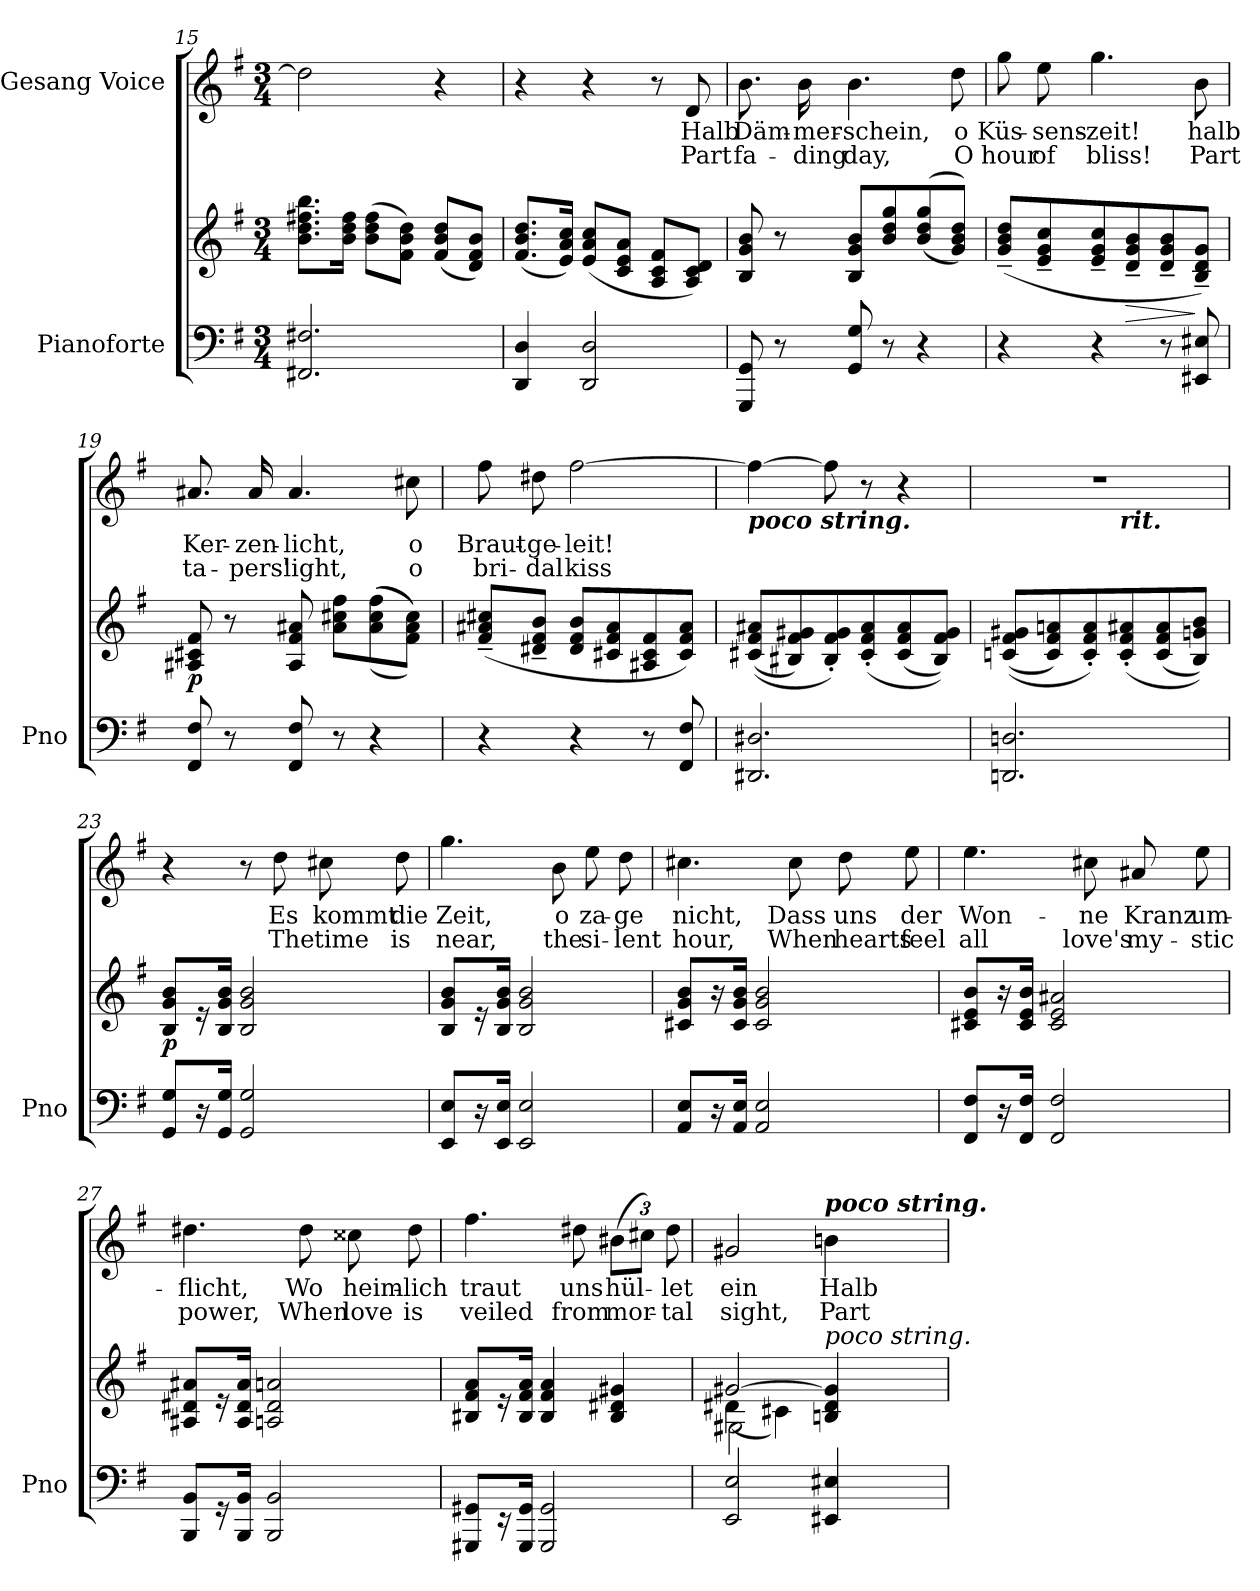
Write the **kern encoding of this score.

**kern	**kern	**dynam	**kern	**text	**text
*part2	*part2	*part2	*part1	*part1	*part1
*staff3	*staff2	*staff2/3	*staff1	*staff1	*staff1
*I"Pianoforte	*	*	*I"Gesang Voice	*	*
*I'Pno	*	*	*	*	*
*clefF4	*clefG2	*	*clefG2	*	*
*k[f#]	*k[f#]	*	*k[f#]	*	*
*M3/4	*M3/4	*	*M3/4	*	*
=15	=15	=15	=15	=15	=15
2.FF#X/ 2.F#X/	8.b\ 8.dd\ 8.ff#X\ 8.bb\L	.	2dd\]	.	.
.	16b\ 16dd\ 16ff#\Jk	.	.	.	.
.	(8b\ 8dd\ 8ff#\L	.	.	.	.
.	8f#\ 8b\ 8dd\J)	.	.	.	.
.	(8f#/ 8b/ 8dd/L	.	4r	.	.
.	8d/ 8f#/ 8b/J)	.	.	.	.
=16	=16	=16	=16	=16	=16
4DD/ 4D/	(8.f#/ 8.b/ 8.dd/L	.	4r	.	.
.	16e/ 16a/ 16cc/Jk)	.	.	.	.
2DD/ 2D/	(8e/ 8a/ 8cc/L	.	4r	.	.
.	8c/ 8e/ 8a/J	.	.	.	.
.	8A/ 8c/ 8f#/L	.	8r	.	.
.	8A/ 8c/ 8d/J)	.	8d/	Halb	Part
=17	=17	=17	=17	=17	=17
8GGG/ 8GG/	8B/ 8g/ 8b/	.	8.b\	Däm-	fa-
8r	8r	.	.	.	.
.	.	.	16b\	-mer-	-ding
!	!	!LO:DY:b	!	!	!
8GG/ 8G/	8B/ 8g/ 8b/L	other-dynamics	4.b\	-schein,	day,
8r	8b/ 8dd/ 8gg/	.	.	.	.
4r	(>(8b/ 8dd/ 8gg/	.	.	.	.
.	8g/ 8b/ 8dd/J))	.	8dd\	o	O
=18	=18	=18	=18	=18	=18
4r	(8g/~ 8b/~ 8dd/~L	.	8gg\	Küs-	hour
.	8e/~ 8g/~ 8cc/~	.	8ee\	-sens-	of
4r	8e/~ 8g/~ 8cc/~	.	4.gg\	-zeit!	bliss!
!	!	!LO:HP:b	!	!	!
.	8d/~ 8g/~ 8b/~	>	.	.	.
8r	8d/~ 8g/~ 8b/~	.	.	.	.
8EE#X/ 8E#X/	8B/~ 8d/~ 8g/~J)	]	8b\	halb	Part
=19	=19	=19	=19	=19	=19
!	!	!LO:DY:b	!	!	!
8FF#/ 8F#/	8A#X/ 8c#X/ 8f#/	p	8.a#X/	Ker-	ta-
8r	8r	.	.	.	.
.	.	.	16a#/	-zen-	-pers'
!	!	!LO:DY:b	!	!	!
8FF#/ 8F#/	8A#/ 8f#/ 8a#X/	other-dynamics	4.a#/	-licht,	light,
8r	8a#\ 8cc#X\ 8ff#\L	.	.	.	.
4r	(<((8a#\ 8cc#\ 8ff#\	.	.	.	.
.	8f#\ 8a#\ 8cc#\J)))	.	8cc#X\	o	o
=20	=20	=20	=20	=20	=20
4r	(8f#/~ 8a#X/~ 8cc#X/~L	.	8ff#\	Braut-	bri-
.	8d#X/~ 8f#/~ 8b/~J	.	8dd#X\	-ge-	-dal
4r	8d#/ 8f#/ 8b/L	.	[2ff#\	-leit!	kiss
.	8c#X/ 8f#/ 8a#/	.	.	.	.
8r	8A#X/ 8c#/ 8f#/	.	.	.	.
8FF#/ 8F#/	8c#/ 8f#/ 8a#/J)	.	.	.	.
=21	=21	=21	=21	=21	=21
!	!	!	!LO:TX:b:Bi:t=poco string.	!	!
2.DD#X/ 2.D#X/	(>(>8c#X/ 8f#/ 8a#X/L	.	4ff#\_	.	.
.	8B#X/ 8f#/ 8g#X/)	.	.	.	.
.	8B#/'> 8f#/'> 8g#/'>)	.	8ff#\]	.	.
.	(>8c#/'> 8f#/'> 8a#/'>	.	8r	.	.
.	(>8c#/ 8f#/ 8a#/	.	4r	.	.
.	8B#/ 8f#/ 8g#/J))	.	.	.	.
=22	=22	=22	=22	=22	=22
*	*	*	*^	*	*
2.DDn/ 2.Dn/	(>(>8cn/ 8f#/ 8g#X/L	.	2.r	4.ryy	.	.
.	8c/ 8f#/ 8an/)	.	.	.	.	.
.	8c/'> 8f#/'> 8a/'>)	.	.	.	.	.
!	!	!	!	!LO:TX:b:Bi:t=rit.	!	!
.	(>8c/'> 8f#/'> 8a#X/'>	.	.	4.ryy	.	.
.	(>8c/ 8f#/ 8a#/	.	.	.	.	.
.	8B/ 8gn/ 8b/J))	.	.	.	.	.
=23	=23	=23	=23	=23	=23	=23
!	!	!	!LO:TX:b:B:t=Tempo	!	!	!
!	!	!LO:DY:b	!	!	!	!
*	*	*	*v	*v	*	*
8GG/ 8G/L	8B/ 8g/ 8b/L	p	4r	.	.
16r	16r	.	.	.	.
16GG/ 16G/JJ	16B/ 16g/ 16b/JJ	.	.	.	.
2GG/ 2G/	2B/ 2g/ 2b/	.	8r	.	.
.	.	.	8dd\	Es	The
.	.	.	8cc#X\	kommt	time
.	.	.	8dd\	die	is
=24	=24	=24	=24	=24	=24
8EE/ 8E/L	8B/ 8g/ 8b/L	.	4.gg\	Zeit,	near,
16r	16r	.	.	.	.
16EE/ 16E/JJ	16B/ 16g/ 16b/JJ	.	.	.	.
2EE/ 2E/	2B/ 2g/ 2b/	.	.	.	.
.	.	.	8b\	o	the
.	.	.	8ee\	za-	si-
.	.	.	8dd\	-ge	-lent
=25	=25	=25	=25	=25	=25
8AA/ 8E/L	8c#X/ 8g/ 8b/L	.	4.cc#X\	nicht,	hour,
16r	16r	.	.	.	.
16AA/ 16E/JJ	16c#/ 16g/ 16b/JJ	.	.	.	.
2AA/ 2E/	2c#/ 2g/ 2b/	.	.	.	.
.	.	.	8cc#\	Dass	When
.	.	.	8dd\	uns	hearts
.	.	.	8ee\	der	feel
=26	=26	=26	=26	=26	=26
8FF#/ 8F#/L	8c#X/ 8e/ 8b/L	.	4.ee\	Won-	all
16r	16r	.	.	.	.
16FF#/ 16F#/JJ	16c#/ 16e/ 16b/JJ	.	.	.	.
2FF#/ 2F#/	2c#/ 2e/ 2a#X/	.	.	.	.
.	.	.	8cc#X\	-ne	love's
.	.	.	8a#X/	Kranz	my-
.	.	.	8ee\	um-	-stic
=27	=27	=27	=27	=27	=27
8BBB/ 8BB/L	8A#X/ 8d#X/ 8a#X/L	.	4.dd#X\	flicht,	power,
16r	16r	.	.	.	.
16BBB/ 16BB/JJ	16A#/ 16d#/ 16a#/JJ	.	.	.	.
2BBB/ 2BB/	2An/ 2d#/ 2an/	.	.	.	.
.	.	.	8dd#\	Wo	When
.	.	.	8cc##X\	heim-	love
.	.	.	8dd#\	-lich	is
=28	=28	=28	=28	=28	=28
8GGG#X/ 8GG#X/L	8B#X/ 8f#/ 8a/L	.	4.ff#\	traut	veiled
16r	16r	.	.	.	.
16GGG#/ 16GG#/JJ	16B#/ 16f#/ 16a/JJ	.	.	.	.
2GGG#/ 2GG#/	4B#/ 4f#/ 4a/	.	.	.	.
.	.	.	8dd#X\	uns	from
*	*	*	*Xbrackettup	*	*
.	4B#/ 4d#X/ 4g#X/	.	(12b#X\L	hül-	mor-
.	.	.	12cc#X\J)	.	.
.	.	.	12dd#\	-let	-tal
=29	=29	=29	=29	=29	=29
*	*^	*	*	*	*
*	*	*^	*	*	*	*
2EE/ 2E/	[2g#X/	(>4d#X\	(2G#X\	.	2g#X/	ein	sight,
.	.	4c#X\)	.	.	.	.	.
!	!	!	!	!	!LO:TX:a:Bi:t=poco string.	!	!
!	!LO:TX:i:t=poco string.	!	!	!	!	!	!
4EE#X/ 4E#X/)	(4Bn/ 4d#/ 4g#/]	4ryy	4ryy	.	4bn\	Halb	Part
*	*v	*v	*v	*	*	*	*
=	=	=	=	=	=
*-	*-	*-	*-	*-	*-
